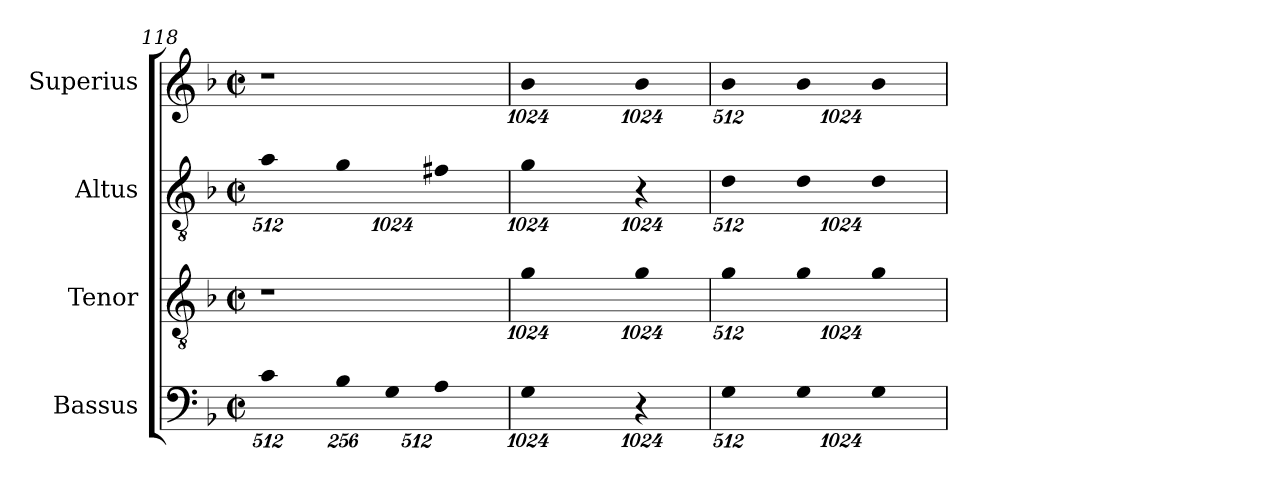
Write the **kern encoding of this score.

**kern	**kern	**kern	**kern
*part4	*part3	*part2	*part1
*staff4	*staff3	*staff2	*staff1
*I"Bassus	*I"Tenor	*I"Altus	*I"Superius
*I'B.	*I'T.	*	*I'S.
*clefF4	*clefGv2	*clefGv2	*clefG2
*	*ITrd7c12	*ITrd7c12	*
*k[b-]	*k[b-]	*k[b-]	*k[b-]
*F:	*F:	*F:	*F:
*M2/2	*M2/2	*M2/2	*M2/2
*met(c|)	*met(c|)	*met(c|)	*met(c|)
*Xbrackettup	*	*	*
=118	=118	=118	=118
!LO:N:vis=1	!LO:N:vis=1	!	!
*	*	*Xbrackettup	*
!	!	!LO:N:vis=1	!LO:N:vis=1
512%341ci	1r	512%341Ai	1r
!LO:N:vis=2	!	!LO:N:vis=1	!
512%171B-i\	.	1024%683Gi	.
!LO:N:vis=2	!	!	!
1024%341Gi\	1ryy	.	1ryy
!LO:N:vis=1	!	!LO:N:vis=1	!
1024%683Ai	.	1024%683F#Xi	.
=119	=119	=119	=119
!LO:N:vis=0	!	!	!
*	*Xbrackettup	*	*
!	!LO:N:vis=0	!LO:N:vis=0	!
*	*	*	*Xbrackettup
!	!	!	!LO:N:vis=0
1024%1365Gi	1024%1365Gi	1024%1365Gi	1024%1365b-i
!LO:N:vis=1	!LO:N:vis=1	!LO:N:vis=1	!LO:N:vis=1
1024%683r	1024%683Gi	1024%683r	1024%683b-i
=120	=120	=120	=120
!LO:N:vis=1	!LO:N:vis=1	!LO:N:vis=1	!LO:N:vis=1
512%341Gi	512%341Gi	512%341Di	512%341b-i
!LO:N:vis=1	!LO:N:vis=1	!LO:N:vis=1	!LO:N:vis=1
1024%683Gi	1024%683Gi	1024%683Di	1024%683b-i
!LO:N:vis=1	!LO:N:vis=1	!LO:N:vis=1	!LO:N:vis=1
1024%683Gi	1024%683Gi	1024%683Di	1024%683b-i
=	=	=	=
*-	*-	*-	*-
